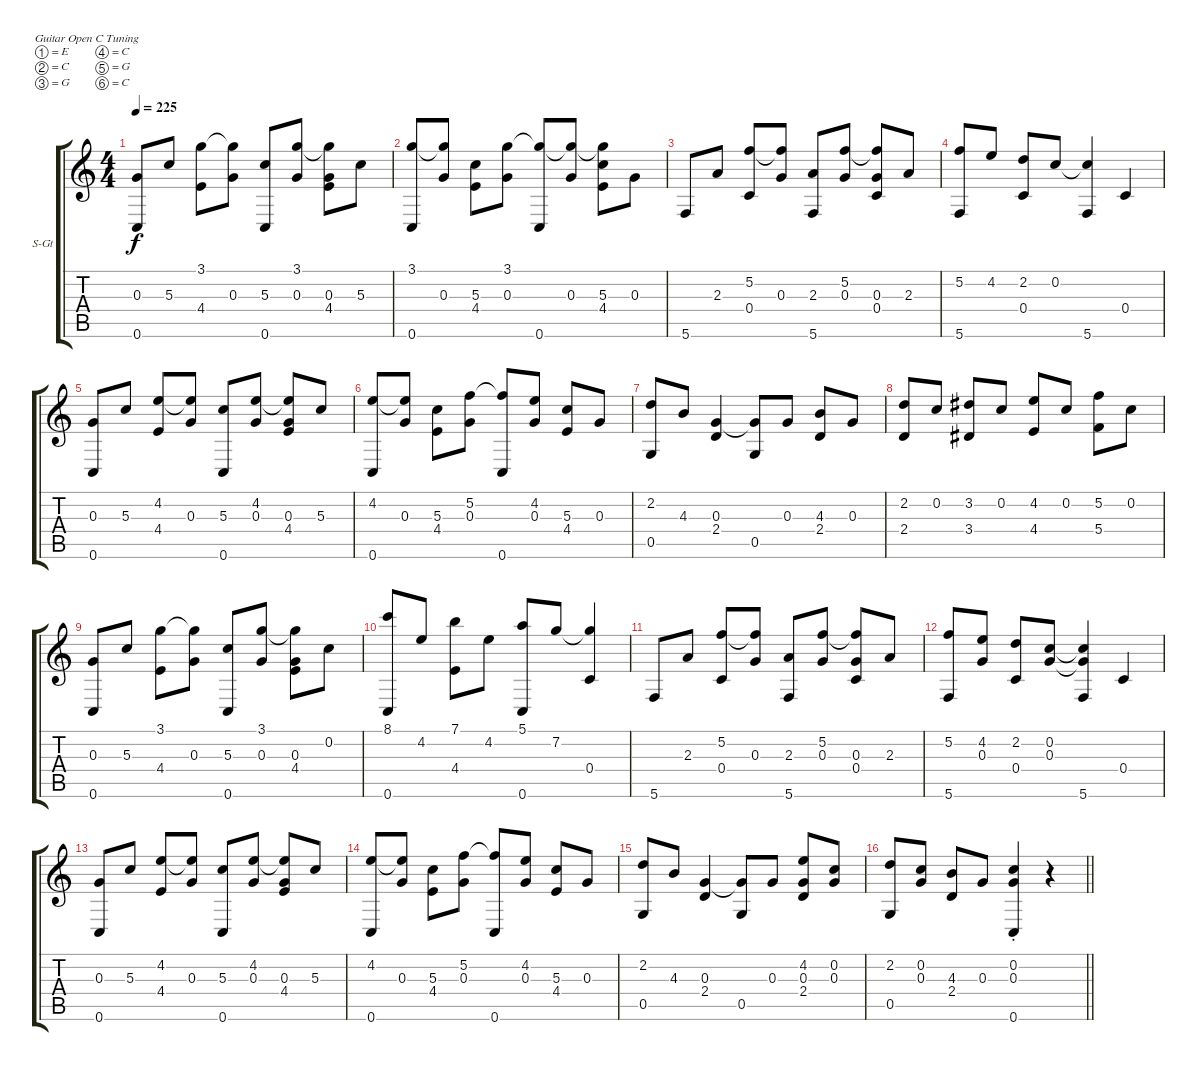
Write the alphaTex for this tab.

\bracketExtendMode groupsimilarinstruments
\firstSystemTrackNameOrientation horizontal
\otherSystemsTrackNameOrientation horizontal
\track ("Òô¹ì 1" "S-Gt") {instrument acousticguitarsteel}
\staff {score tabs}
\tuning (E4 C4 G3 C3 G2 C2)
\ts (4 4)
\tempo 225
\clef g2
\ks c
(0.3 0.6).8{dy f} 5.3.8 (3.1 4.4).8 (3.1{t} 0.3).8 (5.3 0.6).8 (3.1 0.3).8 (3.1{t} 0.3 4.4).8 5.3.8 |
(3.1 0.6).8 (3.1{t} 0.3).8 (5.3 4.4).8 (3.1 0.3).8 (0.6 3.1{t}).8 (0.3 3.1{t}).8 (3.1{t} 5.3 4.4).8 0.3.8 |
5.6.8 2.3.8 (5.2 0.4).8 (5.2{t} 0.3).8 (2.3 5.6).8 (5.2 0.3).8 (5.2{t} 0.3 0.4).8 2.3.8 |
(5.2 5.6).8 4.2.8 (2.2 0.4).8 0.2.8 (0.2{t} 5.6).4 0.4.4 |
(0.3 0.6).8 5.3.8 (4.2 4.4).8 (4.2{t} 0.3).8 (5.3 0.6).8 (4.2 0.3).8 (4.2{t} 0.3 4.4).8 5.3.8 |
(4.2 0.6).8 (4.2{t} 0.3).8 (5.3 4.4).8 (5.2 0.3).8 (5.2{t} 0.6).8 (4.2 0.3).8 (5.3 4.4).8 0.3.8 |
(2.2 0.5).8 4.3.8 (0.3 2.4).4 (0.3{t} 0.5).8 0.3.8 (4.3 2.4).8 0.3.8 |
(2.2 2.4).8 0.2.8 (3.2 3.4).8 0.2.8 (4.2 4.4).8 0.2.8 (5.2 5.4).8 0.2.8 |
(0.3 0.6).8 5.3.8 (3.1 4.4).8 (3.1{t} 0.3).8 (5.3 0.6).8 (3.1 0.3).8 (3.1{t} 0.3 4.4).8 0.2.8 |
(8.1 0.6).8 4.2.8 (7.1 4.4).8 4.2.8 (5.1 0.6).8 7.2.8 (7.2{t} 0.4).4 |
5.6.8 2.3.8 (5.2 0.4).8 (5.2{t} 0.3).8 (2.3 5.6).8 (5.2 0.3).8 (5.2{t} 0.3 0.4).8 2.3.8 |
(5.2 5.6).8 (4.2 0.3).8 (2.2 0.4).8 (0.2 0.3).8 (0.2{t} 0.3{t} 5.6).4 0.4.4 |
(0.3 0.6).8 5.3.8 (4.2 4.4).8 (4.2{t} 0.3).8 (5.3 0.6).8 (4.2 0.3).8 (4.2{t} 0.3 4.4).8 5.3.8 |
(4.2 0.6).8 (4.2{t} 0.3).8 (5.3 4.4).8 (5.2 0.3).8 (5.2{t} 0.6).8 (4.2 0.3).8 (5.3 4.4).8 0.3.8 |
(2.2 0.5).8 4.3.8 (0.3 2.4).4 (0.3{t} 0.5).8 0.3.8 (4.2 0.3 2.4).8 (0.2 0.3).8 |
\barLineRight lightlight
(2.2 0.5).8 (0.2 0.3).8 (4.3 2.4).8 0.3.8 (0.2{st} 0.3 0.6{st}).4 r.4
